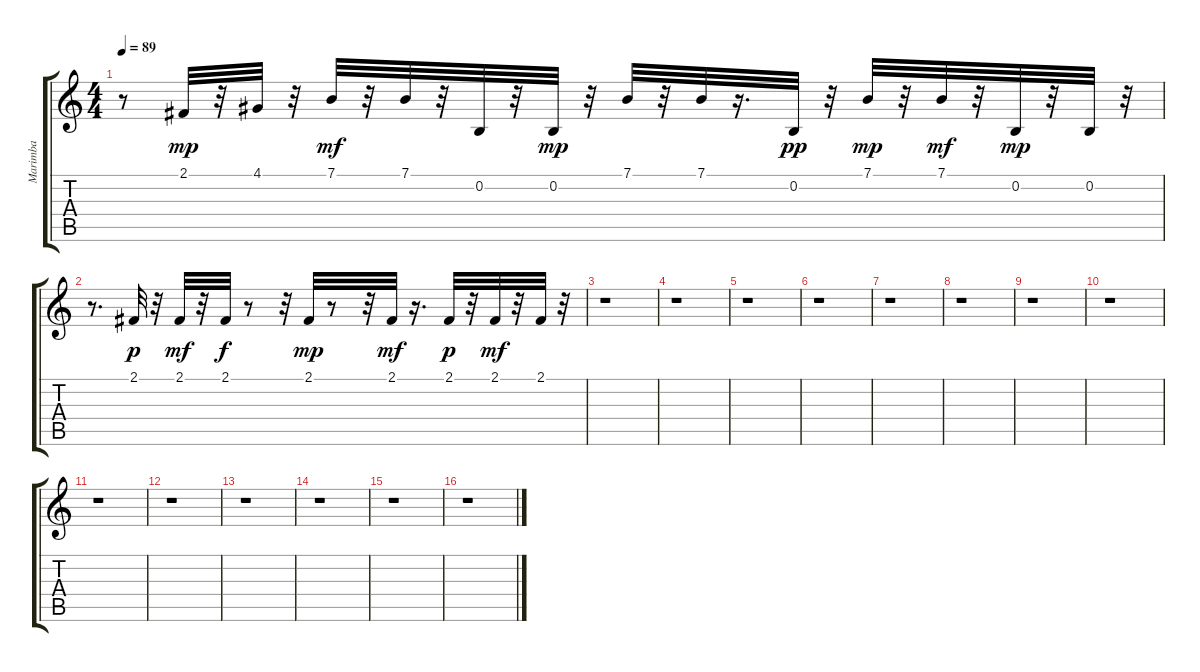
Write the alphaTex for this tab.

\track ("Marimba" "Marimba") {instrument marimba}
\staff {score tabs}
\tuning (E4 B3 G3 D3 A2 E2) {hide}
\ts (4 4)
\tempo 89
\clef g2
\ks c
r.8{dy mp} 2.1.32 r.32 4.1.32 r.32 7.1.32{dy mf} r.32 7.1.32 r.32 0.2.32 r.32 0.2.32{dy mp} r.32 7.1.32 r.32 7.1.32 r.16{d} 0.2.32{dy pp} r.32 7.1.32{dy mp} r.32 7.1.32{dy mf} r.32 0.2.32{dy mp} r.32 0.2.32 r.32 |
r.8{d} 2.1.32{dy p} r.32 2.1.32{dy mf} r.32 2.1.32{dy f} r.8 r.32 2.1.32{dy mp} r.8 r.32 2.1.32{dy mf} r.16{d} 2.1.32{dy p} r.32 2.1.32{dy mf} r.32 2.1.32 r.32 |
r.1 |
r.1 |
r.1 |
r.1 |
r.1 |
r.1 |
r.1 |
r.1 |
r.1 |
r.1 |
r.1 |
r.1 |
r.1 |
r.1
